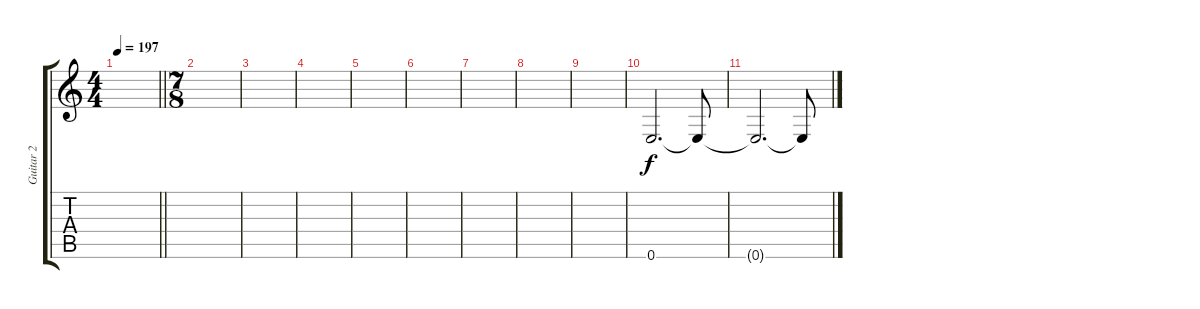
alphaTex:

\track ("Guitar 2" "Guitar 2") {instrument overdrivenguitar}
\staff {score tabs}
\tuning (E4 B3 G3 D3 A2 E2) {hide}
\ts (4 4)
\tempo 197
\clef g2
\barLineRight lightlight
\ks c
|
\ts (7 8)
|
|
|
|
|
|
|
|
0.6.2{d volume 13 instrument electricguitarjazz} 0.6{t}.8 |
0.6{t}.2{d instrument electricguitarjazz} 0.6{t}.8
